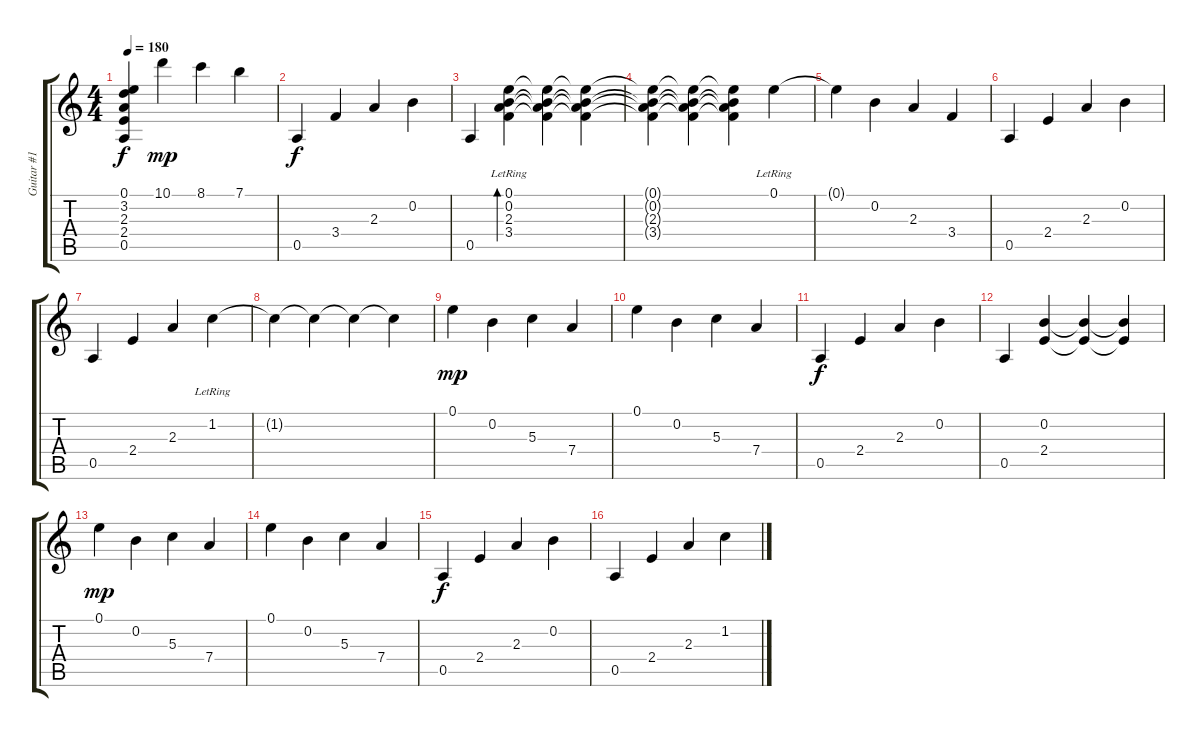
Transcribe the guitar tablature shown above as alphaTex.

\track ("Guitar #1" "Guitar #1") {instrument acousticguitarnylon}
\staff {score tabs}
\tuning (E4 B3 G3 D3 A2 E2) {hide}
\ts (4 4)
\tempo 180
\clef g2
\ks c
(0.1{t} 3.2{t} 2.3{t} 2.4{t} 0.5{t}).4{dy f} 10.1.4{dy mp} 8.1.4 7.1.4 |
0.5.4{dy f} 3.4.4 2.3.4 0.2.4 |
0.5.4 (0.1{lr} 0.2{lr} 2.3{lr} 3.4{lr}).4{bd 240} (0.1{t} 0.2{t} 2.3{t} 3.4{t}).4 (0.1{t} 0.2{t} 2.3{t} 3.4{t}).4 |
(0.1{t} 0.2{t} 2.3{t} 3.4{t}).4 (0.1{t} 0.2{t} 2.3{t} 3.4{t}).4 (0.1{t} 0.2{t} 2.3{t} 3.4{t}).4 0.1{lr}.4 |
0.1{t}.4 0.2.4 2.3.4 3.4.4 |
0.5.4 2.4.4 2.3.4 0.2.4 |
0.5.4 2.4.4 2.3.4 1.2{lr}.4 |
1.2{t}.4 1.2{t}.4 1.2{t}.4 1.2{t}.4 |
0.1.4{dy mp} 0.2.4 5.3.4 7.4.4 |
0.1.4 0.2.4 5.3.4 7.4.4 |
0.5.4{dy f} 2.4.4 2.3.4 0.2.4 |
0.5.4 (0.2 2.4).4 (0.2{t} 2.4{t}).4 (0.2{t} 2.4{t}).4 |
0.1.4{dy mp} 0.2.4 5.3.4 7.4.4 |
0.1.4 0.2.4 5.3.4 7.4.4 |
0.5.4{dy f} 2.4.4 2.3.4 0.2.4 |
0.5.4 2.4.4 2.3.4 1.2.4
